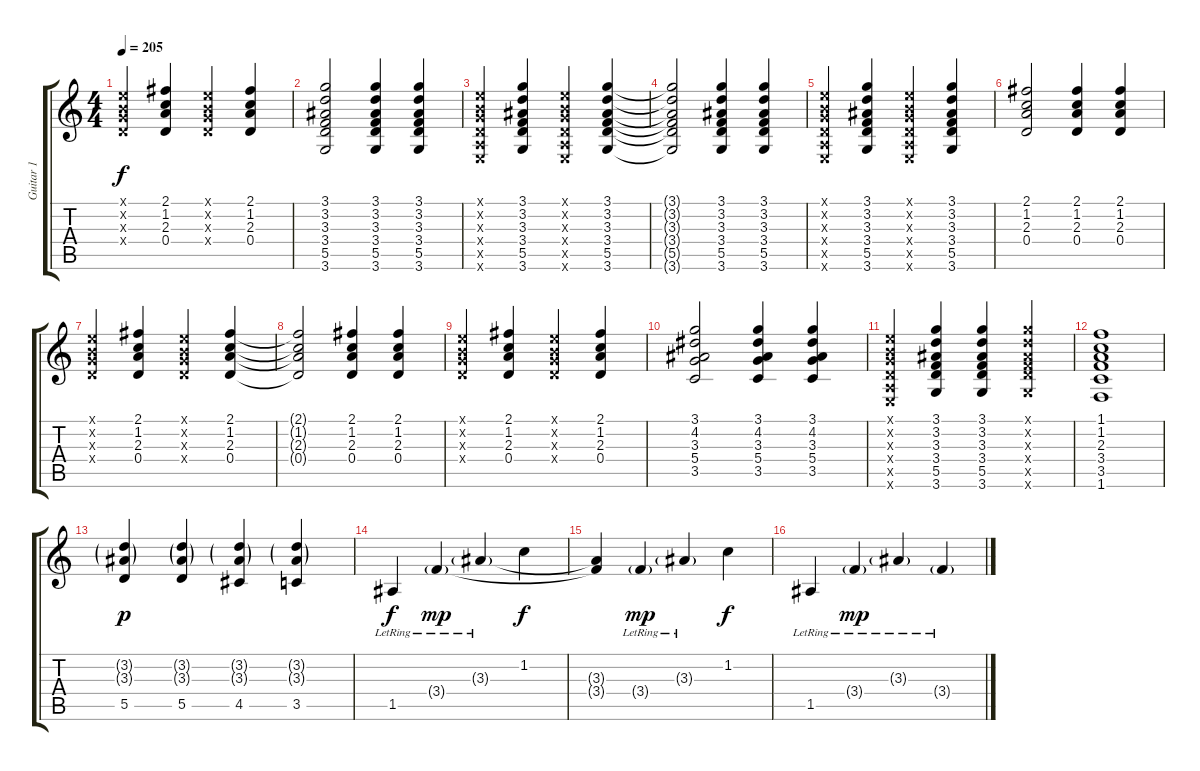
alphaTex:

\track ("Guitar 1" "Guitar 1") {instrument acousticguitarsteel}
\staff {score tabs}
\tuning (E4 B3 G3 D3 A2 E2) {hide}
\ts (4 4)
\tempo 205
\clef g2
\ks c
(0.1{x} 0.2{x} 0.3{x} 0.4{x}).4{dy f} (2.1 1.2 2.3 0.4).4 (0.1{x} 0.2{x} 0.3{x} 0.4{x}).4 (2.1 1.2 2.3 0.4).4 |
(3.1 3.2 3.3 3.4 5.5 3.6).2 (3.1 3.2 3.3 3.4 5.5 3.6).4 (3.1 3.2 3.3 3.4 5.5 3.6).4 |
(0.1{x} 0.2{x} 0.3{x} 0.4{x} 0.5{x} 0.6{x}).4 (3.1 3.2 3.3 3.4 5.5 3.6).4 (0.1{x} 0.2{x} 0.3{x} 0.4{x} 0.5{x} 0.6{x}).4 (3.1 3.2 3.3 3.4 5.5 3.6).4 |
(3.1{t} 3.2{t} 3.3{t} 3.4{t} 5.5{t} 3.6{t}).2 (3.1 3.2 3.3 3.4 5.5 3.6).4 (3.1 3.2 3.3 3.4 5.5 3.6).4 |
(0.1{x} 0.2{x} 0.3{x} 0.4{x} 0.5{x} 0.6{x}).4 (3.1 3.2 3.3 3.4 5.5 3.6).4 (0.1{x} 0.2{x} 0.3{x} 0.4{x} 0.5{x} 0.6{x}).4 (3.1 3.2 3.3 3.4 5.5 3.6).4 |
(2.1 1.2 2.3 0.4).2 (2.1 1.2 2.3 0.4).4 (2.1 1.2 2.3 0.4).4 |
(0.1{x} 0.2{x} 0.3{x} 0.4{x}).4 (2.1 1.2 2.3 0.4).4 (0.1{x} 0.2{x} 0.3{x} 0.4{x}).4 (2.1 1.2 2.3 0.4).4 |
(2.1{t} 1.2{t} 2.3{t} 0.4{t}).2 (2.1 1.2 2.3 0.4).4 (2.1 1.2 2.3 0.4).4 |
(0.1{x} 0.2{x} 0.3{x} 0.4{x}).4 (2.1 1.2 2.3 0.4).4 (0.1{x} 0.2{x} 0.3{x} 0.4{x}).4 (2.1 1.2 2.3 0.4).4 |
(3.1 4.2 3.3 5.4 3.5).2 (3.1 4.2 3.3 5.4 3.5).4 (3.1 4.2 3.3 5.4 3.5).4 |
(0.1{x} 0.2{x} 0.3{x} 0.4{x} 0.5{x} 0.6{x}).4 (3.1 3.2 3.3 3.4 5.5 3.6).4 (3.1 3.2 3.3 3.4 5.5 3.6).4 (3.1{x} 3.2{x} 3.3{x} 3.4{x} 5.5{x} 3.6{x}).4 |
(1.1 1.2 2.3 3.4 3.5 1.6).1 |
(3.2{g} 3.3{g} 5.5).4{dy p} (3.2{g} 3.3{g} 5.5).4 (3.2{g} 3.3{g} 4.5).4 (3.2{g} 3.3{g} 3.5).4 |
1.5{lr}.4{dy f} 3.4{g lr}.4{dy mp} 3.3{g lr}.4 1.2.4{dy f} |
(3.3{t} 3.4{t}).4 3.4{g lr}.4{dy mp} 3.3{g lr}.4 1.2.4{dy f} |
1.5{lr}.4 3.4{g lr}.4{dy mp} 3.3{g lr}.4 3.4{g lr}.4
